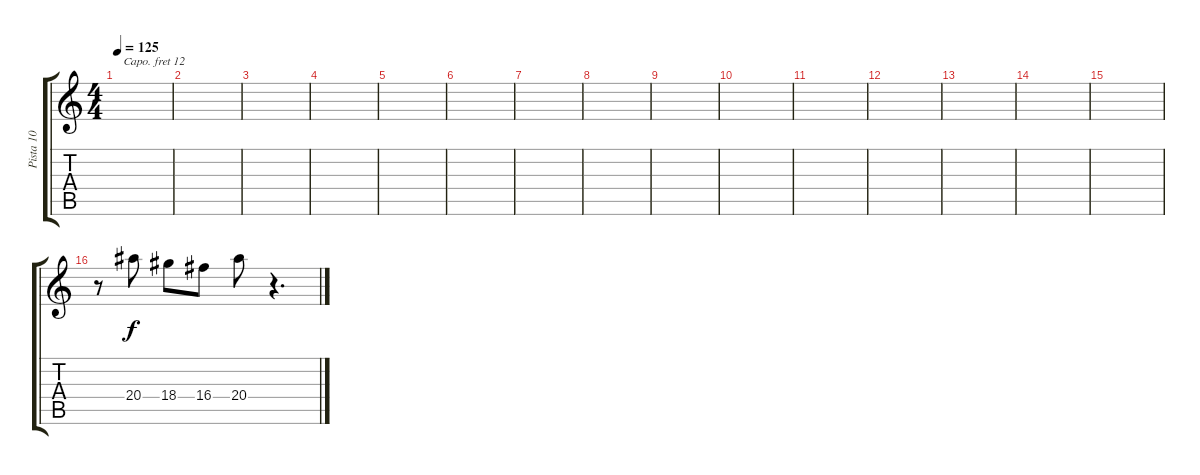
\track ("Pista 10" "Pista 10") {instrument pad1newage}
\staff {score tabs}
\capo 12
\tuning (E4 B3 G3 D3 A2 E2) {hide}
\ts (4 4)
\tempo 125
\clef g2
\ks c
|
|
|
|
|
|
|
|
|
|
|
|
|
|
|
r.8 20.4.8 18.4.8 16.4.8 20.4.8 r.4{d}
